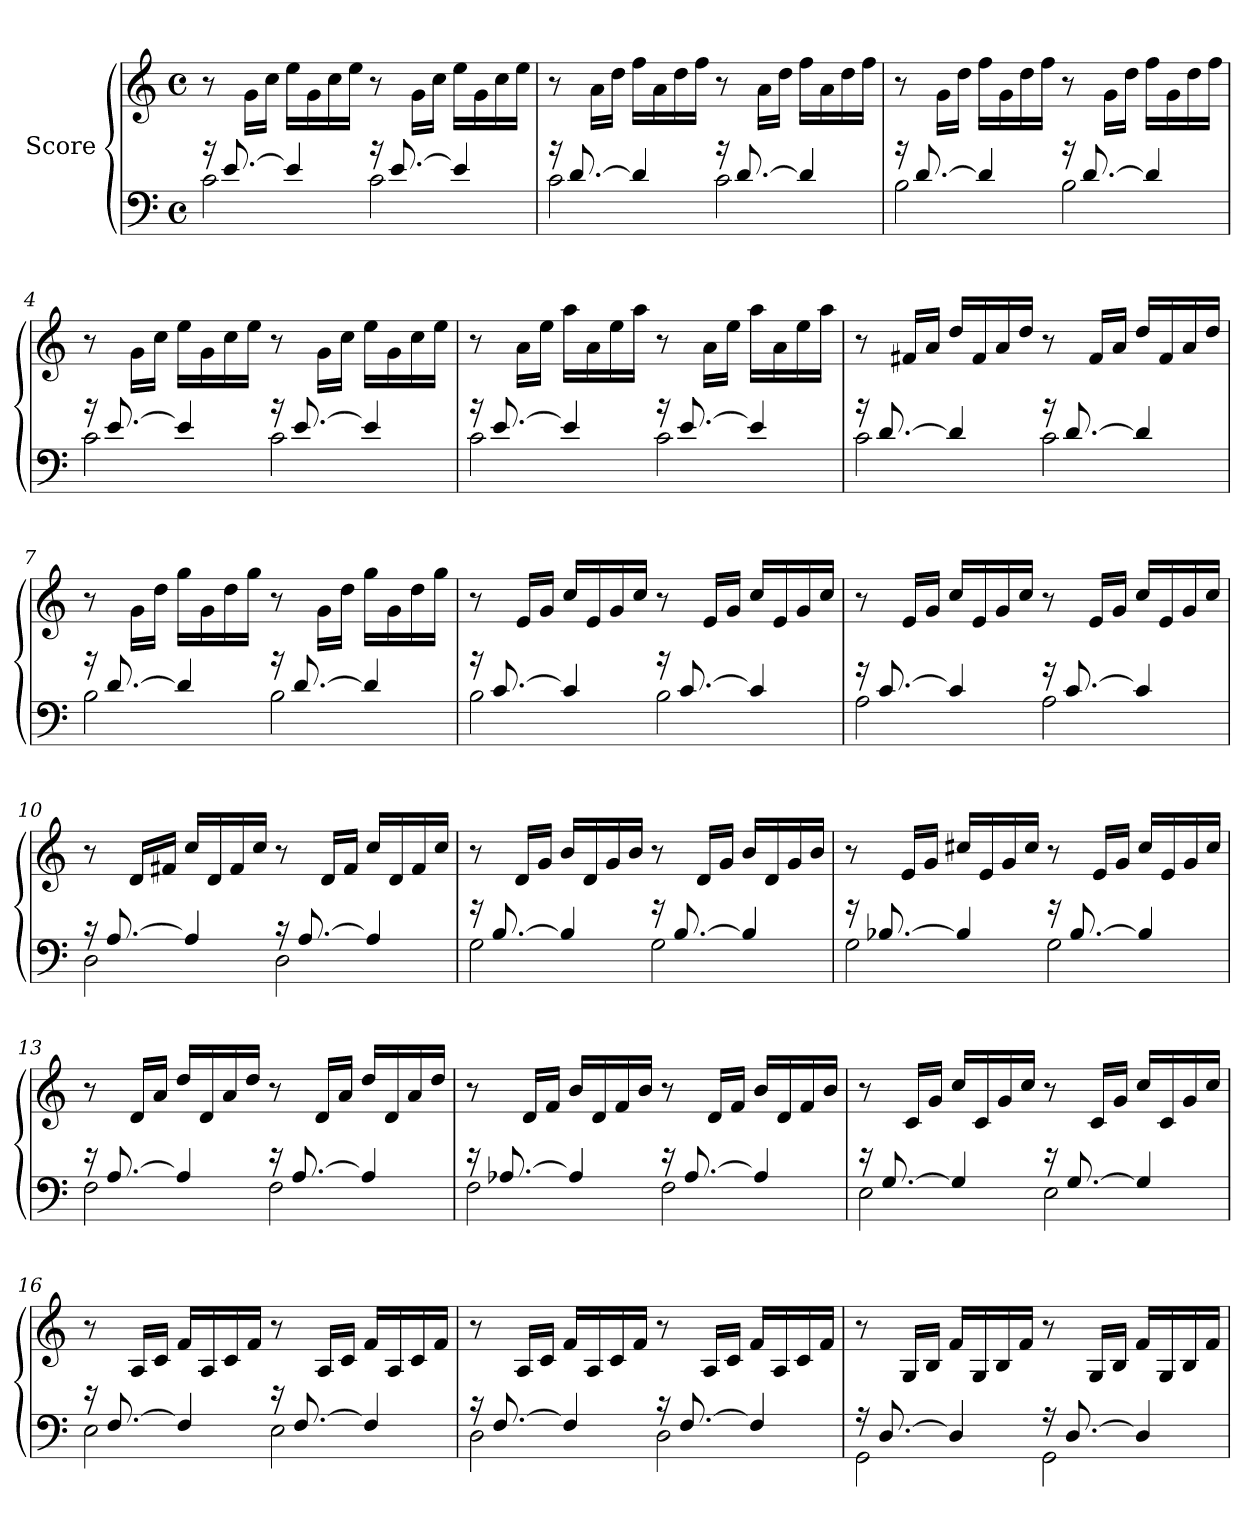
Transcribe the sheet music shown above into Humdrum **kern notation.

**kern	**kern
*part1	*part1
*staff2	*staff1
*I"Score	*
*clefF4	*clefG2
*k[]	*k[]
*M4/4	*M4/4
*met(c)	*met(c)
*MM88	*MM88
=1	=1
*^	*
16r	2c\	8r
[8.e/	.	.
.	.	16g\LL
.	.	16cc\JJ
4e/]	.	16ee\LL
.	.	16g\
.	.	16cc\
.	.	16ee\JJ
16r	2c\	8r
[8.e/	.	.
.	.	16g\LL
.	.	16cc\JJ
4e/]	.	16ee\LL
.	.	16g\
.	.	16cc\
.	.	16ee\JJ
=2	=2	=2
16r	2c\	8r
[8.d/	.	.
.	.	16a\LL
.	.	16dd\JJ
4d/]	.	16ff\LL
.	.	16a\
.	.	16dd\
.	.	16ff\JJ
16r	2c\	8r
[8.d/	.	.
.	.	16a\LL
.	.	16dd\JJ
4d/]	.	16ff\LL
.	.	16a\
.	.	16dd\
.	.	16ff\JJ
=3	=3	=3
16r	2B\	8r
[8.d/	.	.
.	.	16g\LL
.	.	16dd\JJ
4d/]	.	16ff\LL
.	.	16g\
.	.	16dd\
.	.	16ff\JJ
16r	2B\	8r
[8.d/	.	.
.	.	16g\LL
.	.	16dd\JJ
4d/]	.	16ff\LL
.	.	16g\
.	.	16dd\
.	.	16ff\JJ
!!LO:LB:g=z
=4	=4	=4
16r	2c\	8r
[8.e/	.	.
.	.	16g\LL
.	.	16cc\JJ
4e/]	.	16ee\LL
.	.	16g\
.	.	16cc\
.	.	16ee\JJ
16r	2c\	8r
[8.e/	.	.
.	.	16g\LL
.	.	16cc\JJ
4e/]	.	16ee\LL
.	.	16g\
.	.	16cc\
.	.	16ee\JJ
=5	=5	=5
16r	2c\	8r
[8.e/	.	.
.	.	16a\LL
.	.	16ee\JJ
4e/]	.	16aa\LL
.	.	16a\
.	.	16ee\
.	.	16aa\JJ
16r	2c\	8r
[8.e/	.	.
.	.	16a\LL
.	.	16ee\JJ
4e/]	.	16aa\LL
.	.	16a\
.	.	16ee\
.	.	16aa\JJ
=6	=6	=6
16r	2c\	8r
[8.d/	.	.
.	.	16f#X/LL
.	.	16a/JJ
4d/]	.	16dd/LL
.	.	16f#/
.	.	16a/
.	.	16dd/JJ
16r	2c\	8r
[8.d/	.	.
.	.	16f#/LL
.	.	16a/JJ
4d/]	.	16dd/LL
.	.	16f#/
.	.	16a/
.	.	16dd/JJ
!!LO:LB:g=z
=7	=7	=7
16r	2B\	8r
[8.d/	.	.
.	.	16g\LL
.	.	16dd\JJ
4d/]	.	16gg\LL
.	.	16g\
.	.	16dd\
.	.	16gg\JJ
16r	2B\	8r
[8.d/	.	.
.	.	16g\LL
.	.	16dd\JJ
4d/]	.	16gg\LL
.	.	16g\
.	.	16dd\
.	.	16gg\JJ
=8	=8	=8
16r	2B\	8r
[8.c/	.	.
.	.	16e/LL
.	.	16g/JJ
4c/]	.	16cc/LL
.	.	16e/
.	.	16g/
.	.	16cc/JJ
16r	2B\	8r
[8.c/	.	.
.	.	16e/LL
.	.	16g/JJ
4c/]	.	16cc/LL
.	.	16e/
.	.	16g/
.	.	16cc/JJ
=9	=9	=9
16r	2A\	8r
[8.c/	.	.
.	.	16e/LL
.	.	16g/JJ
4c/]	.	16cc/LL
.	.	16e/
.	.	16g/
.	.	16cc/JJ
16r	2A\	8r
[8.c/	.	.
.	.	16e/LL
.	.	16g/JJ
4c/]	.	16cc/LL
.	.	16e/
.	.	16g/
.	.	16cc/JJ
!!LO:LB:g=z
=10	=10	=10
16r	2D\	8r
[8.A/	.	.
.	.	16d/LL
.	.	16f#X/JJ
4A/]	.	16cc/LL
.	.	16d/
.	.	16f#/
.	.	16cc/JJ
16r	2D\	8r
[8.A/	.	.
.	.	16d/LL
.	.	16f#/JJ
4A/]	.	16cc/LL
.	.	16d/
.	.	16f#/
.	.	16cc/JJ
=11	=11	=11
16r	2G\	8r
[8.B/	.	.
.	.	16d/LL
.	.	16g/JJ
4B/]	.	16b/LL
.	.	16d/
.	.	16g/
.	.	16b/JJ
16r	2G\	8r
[8.B/	.	.
.	.	16d/LL
.	.	16g/JJ
4B/]	.	16b/LL
.	.	16d/
.	.	16g/
.	.	16b/JJ
=12	=12	=12
16r	2G\	8r
[8.B-X/	.	.
.	.	16e/LL
.	.	16g/JJ
4B-/]	.	16cc#X/LL
.	.	16e/
.	.	16g/
.	.	16cc#/JJ
16r	2G\	8r
[8.B-/	.	.
.	.	16e/LL
.	.	16g/JJ
4B-/]	.	16cc#/LL
.	.	16e/
.	.	16g/
.	.	16cc#/JJ
!!LO:PB:g=z
=13	=13	=13
16r	2F\	8r
[8.A/	.	.
.	.	16d/LL
.	.	16a/JJ
4A/]	.	16dd/LL
.	.	16d/
.	.	16a/
.	.	16dd/JJ
16r	2F\	8r
[8.A/	.	.
.	.	16d/LL
.	.	16a/JJ
4A/]	.	16dd/LL
.	.	16d/
.	.	16a/
.	.	16dd/JJ
=14	=14	=14
16r	2F\	8r
[8.A-X/	.	.
.	.	16d/LL
.	.	16f/JJ
4A-/]	.	16b/LL
.	.	16d/
.	.	16f/
.	.	16b/JJ
16r	2F\	8r
[8.A-/	.	.
.	.	16d/LL
.	.	16f/JJ
4A-/]	.	16b/LL
.	.	16d/
.	.	16f/
.	.	16b/JJ
=15	=15	=15
16r	2E\	8r
[8.G/	.	.
.	.	16c/LL
.	.	16g/JJ
4G/]	.	16cc/LL
.	.	16c/
.	.	16g/
.	.	16cc/JJ
16r	2E\	8r
[8.G/	.	.
.	.	16c/LL
.	.	16g/JJ
4G/]	.	16cc/LL
.	.	16c/
.	.	16g/
.	.	16cc/JJ
!!LO:LB:g=z
=16	=16	=16
16r	2E\	8r
[8.F/	.	.
.	.	16A/LL
.	.	16c/JJ
4F/]	.	16f/LL
.	.	16A/
.	.	16c/
.	.	16f/JJ
16r	2E\	8r
[8.F/	.	.
.	.	16A/LL
.	.	16c/JJ
4F/]	.	16f/LL
.	.	16A/
.	.	16c/
.	.	16f/JJ
=17	=17	=17
16r	2D\	8r
[8.F/	.	.
.	.	16A/LL
.	.	16c/JJ
4F/]	.	16f/LL
.	.	16A/
.	.	16c/
.	.	16f/JJ
16r	2D\	8r
[8.F/	.	.
.	.	16A/LL
.	.	16c/JJ
4F/]	.	16f/LL
.	.	16A/
.	.	16c/
.	.	16f/JJ
=18	=18	=18
16r	2GG\	8r
[8.D/	.	.
.	.	16G/LL
.	.	16B/JJ
4D/]	.	16f/LL
.	.	16G/
.	.	16B/
.	.	16f/JJ
16r	2GG\	8r
[8.D/	.	.
.	.	16G/LL
.	.	16B/JJ
4D/]	.	16f/LL
.	.	16G/
.	.	16B/
.	.	16f/JJ
*v	*v	*
=	=
*-	*-
